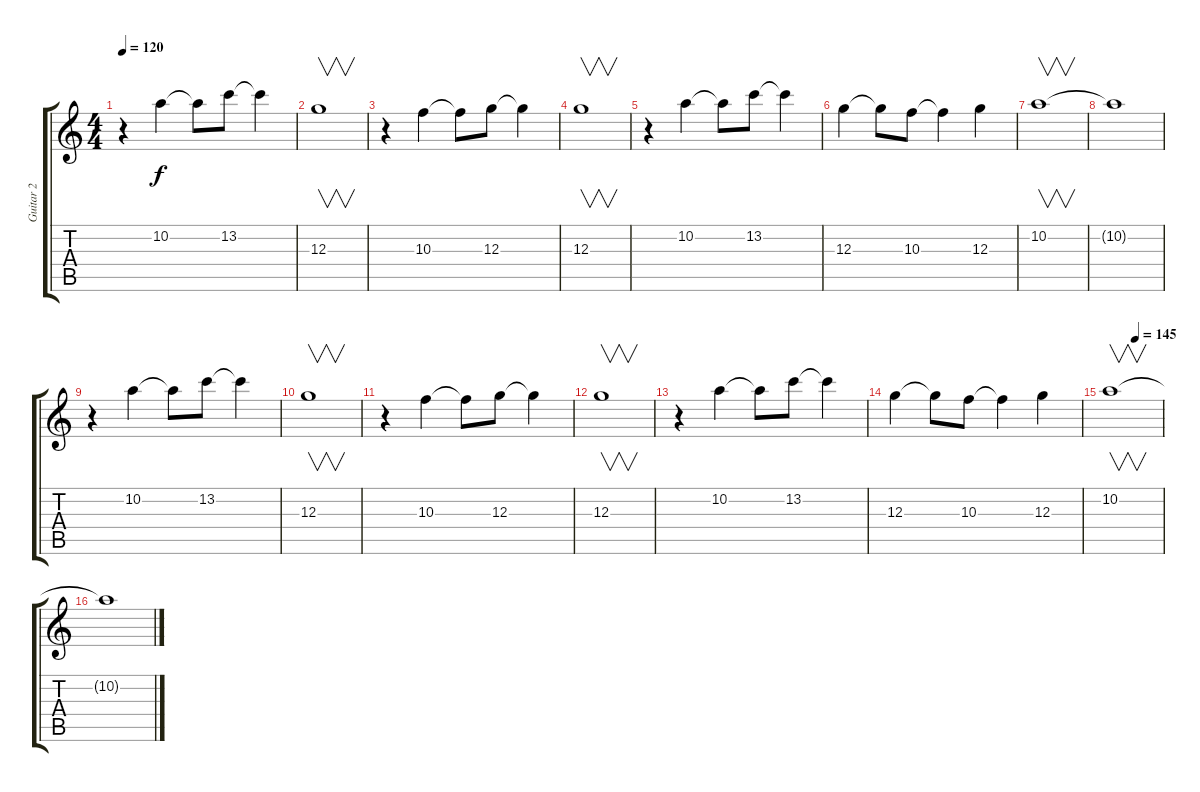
\track ("Guitar 2" "Guitar 2") {instrument acousticguitarnylon}
\staff {score tabs}
\tuning (E4 B3 G3 D3 A2 E2) {hide}
\ts (4 4)
\tempo 120
\clef g2
\ks c
r.4{dy f} 10.2.4 10.2{t}.8 13.2.8 13.2{t}.4 |
12.3.1{v} |
r.4 10.3.4 10.3{t}.8 12.3.8 12.3{t}.4 |
12.3.1{v} |
r.4 10.2.4 10.2{t}.8 13.2.8 13.2{t}.4 |
12.3.4 12.3{t}.8 10.3.8 10.3{t}.4 12.3.4 |
10.2.1{v} |
10.2{t}.1 |
r.4 10.2.4 10.2{t}.8 13.2.8 13.2{t}.4 |
12.3.1{v} |
r.4 10.3.4 10.3{t}.8 12.3.8 12.3{t}.4 |
12.3.1{v} |
r.4 10.2.4 10.2{t}.8 13.2.8 13.2{t}.4 |
12.3.4 12.3{t}.8 10.3.8 10.3{t}.4 12.3.4 |
\tempo (145 0.5)
10.2.1{v} |
10.2{t}.1{instrument distortionguitar}
